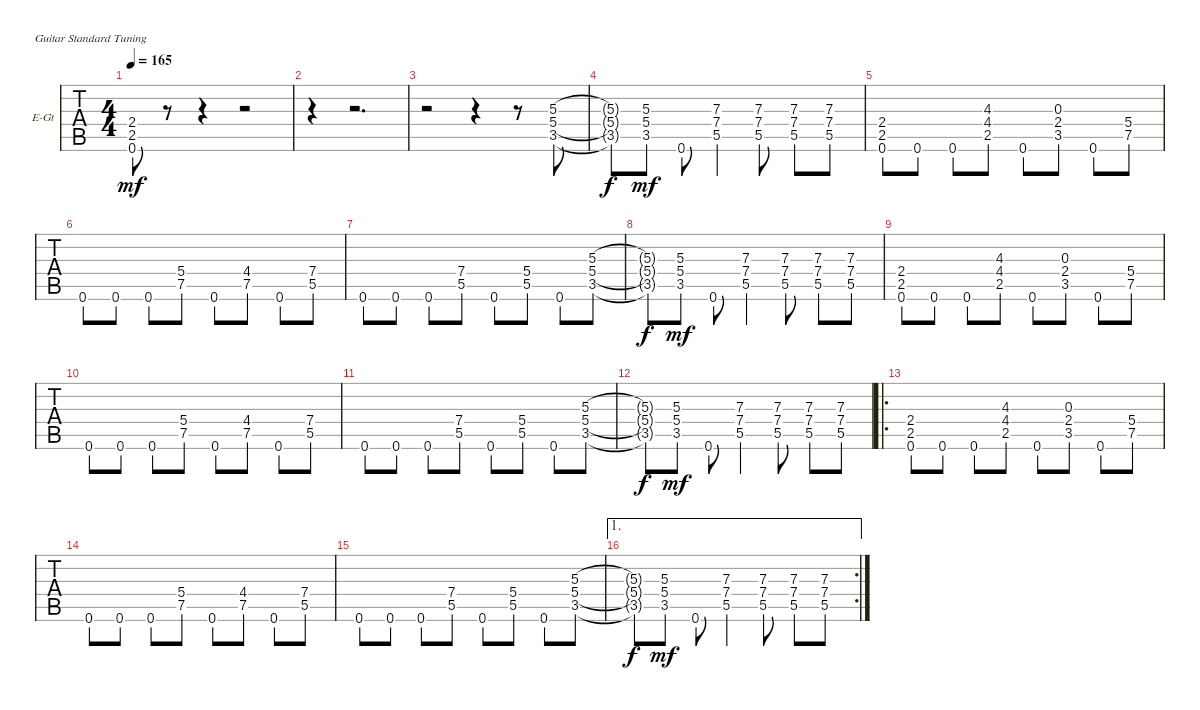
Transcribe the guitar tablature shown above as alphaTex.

\bracketExtendMode groupsimilarinstruments
\firstSystemTrackNameOrientation horizontal
\otherSystemsTrackNameOrientation horizontal
\track ("Guitar 3 (Rhythm) Marcel" "E-Gt") {instrument distortionguitar}
\staff {tabs}
\tuning (E4 B3 G3 D3 A2 E2)
\ts (4 4)
\beaming (8 2 2 2 2)
\tempo 165
\clef g2
\ks c
(2.4 2.5 0.6).8{dy mf instrument distortionguitar} r.8 r.4 r.2 |
r.4 r.2{d} |
r.2 r.4 r.8 (5.3 5.4 3.5).8 |
(5.3{t} 5.4{t} 3.5{t}).8{dy f} (5.3 5.4 3.5).8{dy mf} 0.6.8 (7.3 7.4 5.5).4 (7.3 7.4 5.5).8 (7.3 7.4 5.5).8 (7.3 7.4 5.5).8 |
(2.4 2.5 0.6).8 0.6.8 0.6.8 (4.3 4.4 2.5).8 0.6.8 (0.3 2.4 3.5).8 0.6.8 (5.4 7.5).8 |
0.6.8 0.6.8 0.6.8 (5.4 7.5).8 0.6.8 (4.4 7.5).8 0.6.8 (7.4 5.5).8 |
0.6.8 0.6.8 0.6.8 (7.4 5.5).8 0.6.8 (5.4 5.5).8 0.6.8 (5.3 5.4 3.5).8 |
(5.3{t} 5.4{t} 3.5{t}).8{dy f} (5.3 5.4 3.5).8{dy mf} 0.6.8 (7.3 7.4 5.5).4 (7.3 7.4 5.5).8 (7.3 7.4 5.5).8 (7.3 7.4 5.5).8 |
(2.4 2.5 0.6).8 0.6.8 0.6.8 (4.3 4.4 2.5).8 0.6.8 (0.3 2.4 3.5).8 0.6.8 (5.4 7.5).8 |
0.6.8 0.6.8 0.6.8 (5.4 7.5).8 0.6.8 (4.4 7.5).8 0.6.8 (7.4 5.5).8 |
0.6.8 0.6.8 0.6.8 (7.4 5.5).8 0.6.8 (5.4 5.5).8 0.6.8 (5.3 5.4 3.5).8 |
(5.3{t} 5.4{t} 3.5{t}).8{dy f} (5.3 5.4 3.5).8{dy mf} 0.6.8 (7.3 7.4 5.5).4 (7.3 7.4 5.5).8 (7.3 7.4 5.5).8 (7.3 7.4 5.5).8 |
\ro
(2.4 2.5 0.6).8 0.6.8 0.6.8 (4.3 4.4 2.5).8 0.6.8 (0.3 2.4 3.5).8 0.6.8 (5.4 7.5).8 |
0.6.8 0.6.8 0.6.8 (5.4 7.5).8 0.6.8 (4.4 7.5).8 0.6.8 (7.4 5.5).8 |
0.6.8 0.6.8 0.6.8 (7.4 5.5).8 0.6.8 (5.4 5.5).8 0.6.8 (5.3 5.4 3.5).8 |
\ae 1
\rc 2
(5.3{t} 5.4{t} 3.5{t}).8{dy f} (5.3 5.4 3.5).8{dy mf} 0.6.8 (7.3 7.4 5.5).4 (7.3 7.4 5.5).8 (7.3 7.4 5.5).8 (7.3 7.4 5.5).8
